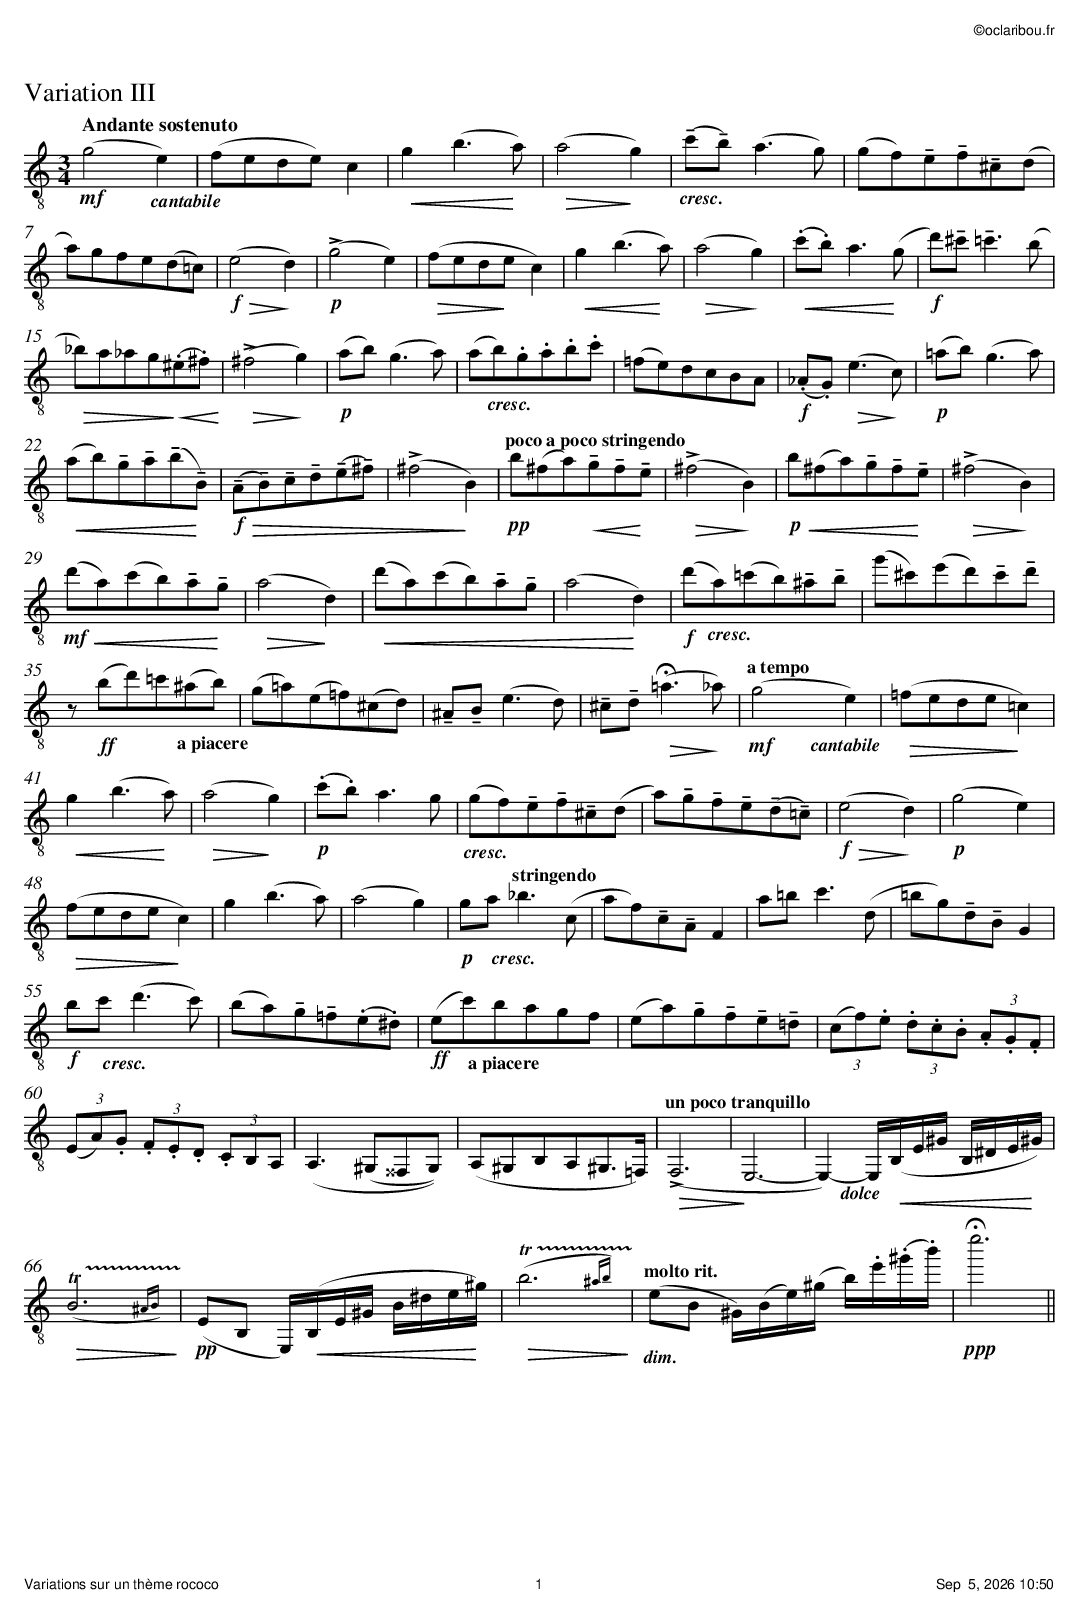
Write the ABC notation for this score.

X:1
T:Variation III
M:3/4
L:1/16
Q:"Andante sostenuto"
K:Am clef=treble_8
!mf! (G8 "_cantabile"E4) | (F2E2D2E2) C4 | !<(!G4 (B6 !<)!A2) | !>(!(A8 !>)!G4) | "_cresc."(!tenuto!c2!tenuto!B2) (A6 G2) | (G2F2)!tenuto!E2!tenuto!F2!tenuto!^C2(D2 |
A2)G2F2E2(D2=C2) | !f!(!>(!E8 !>)!D4) | !p!(!>!G8 E4) | (!>(!F2E2D2!>)!E2 C4) | !<(!G4 (B6 !<)!A2) | !>(!(A8 !>)!G4) | !<(!(.c2.B2) A6 (!<)!G2 | !f!d2)!tenuto!^c2 !tenuto!=c6 (B2 |
!>(!_B2)A2_A2G2(!>)!!<(!.^E2.^F2) !<)!| (!>(!!>!^F8 !>)!G4) | !p!(A2B2) (G6 A2) | (A2"_cresc."B2).G2.A2.B2.c2 | (=F2E2)D2C2B,2A,2 | !f!(._A,2.G,2) (!>(!E6 !>)!C2) | !p!(=A2B2) (G6 A2) |
!<(!(A2B2)!tenuto!G2!tenuto!A2(!tenuto!B2!<)!!tenuto!B,2) | !f!!>(!(!tenuto!A,2!tenuto!B,2)!tenuto!C2!tenuto!D2(!tenuto!E2!tenuto!^F2) | (!>!^F8 !>)!B,4) | !pp!"^$5poco a poco stringendo"B2(^F2A2)!<(!!tenuto!G2!tenuto!F2!<)!!tenuto!E2 | !>(!(!>!^F8 !>)!B,4) | !p!!<(!B2(^F2A2)!tenuto!G2!tenuto!F2!<)!!tenuto!E2 | !>(!(!>!^F8!>)! B,4) |
!mf!!<(!(d2A2)(c2B2)!tenuto!A2!<)!!tenuto!G2 | !>(!(A8 !>)!D4) | !<(!(d2A2)(c2B2)!tenuto!A2!tenuto!G2 | (A8 !<)!D4) | !f!(d2"_cresc."A2)(=c2B2)!tenuto!^A2!tenuto!B2 | (g2^c2)(e2d2)!tenuto!c2!tenuto!d2 |
z2 !ff!(B2d2)=c2("@-10,-50$5a piacere"^A2B2) | (G2=A2)(E2=F2)(^C2D2) | !tenuto!^A,2!tenuto!B,2 (E6 D2) | !tenuto!^C2!tenuto!D2 (!>(!!fermata!=A6 !>)!_A2) | "^$5a tempo"!mf!(G8 "@-30,-43cantabile"E4) | !>(!(=F2E2D2E2 !>)!=C4) |
!<(!G4 (B6 !<)!A2) | !>(!(A8 !>)!G4) | !p!(.c2.B2) A6 G2 | ("_cresc."G2F2)!tenuto!E2!tenuto!F2!tenuto!^C2(D2 | A2)!tenuto!G2!tenuto!F2!tenuto!E2(!tenuto!D2!tenuto!=C2) | !f!!>(!(E8 !>)!D4) | !p!(G8 E4) |
!>(!(F2E2D2E2 !>)!C4) | G4 (B6 A2) | (A8 G4) | !p!G2"@0,-52cresc."A2 "^$5stringendo"_B6 (C2 | A2F2)!tenuto!C2!tenuto!A,2 F,4 | A2=B2 c6 (D2 | =B2G2)!tenuto!D2!tenuto!B,2 G,4 |
!f!B2"@0,-55cresc."c2 (d6 c2) | (B2A2)!tenuto!G2!tenuto!=F2(.E2.^D2) | !ff!(E2"@0,-55$5a piacere"c2)B2A2G2F2 | (E2A2)!tenuto!G2!tenuto!F2!tenuto!E2!tenuto!=D2 | (3(C2F2).E2 (3.D2.C2.B,2 (3.A,2.G,2.F,2 |
(3(E,2A,2).G,2 (3.F,2.E,2.D,2 (3.C,2B,,2A,,2 | (A,,6 (^G,,2^^F,,2G,,2)) | (A,,2^G,,2B,,2A,,2^G,,3=F,,) | (!>(!!>!"^$5un poco tranquillo"F,,12 | !>)!E,,12- | E,,4-) "@-25,-20dolce"E,,!<(!(B,,E,^G, B,,^D,E,!<)!^G,) |
!>(!"@-3,15tr"!trill(!(B,12 {^A,B,})!trill)!!>)!| !pp!(E,2B,,2 E,,)!<(!(B,,E,^G, B,^DE!<)!^G) | !>(!"@-3,15tr"!trill(!(B12 {^AB}) !trill)!!>)!| ("^$5molto rit.""_dim."E2B,2 ^G,)(B,E)(^G B).e(.^g.b) | [I: pos stem down]!ppp!!fermata!e'12 ||
